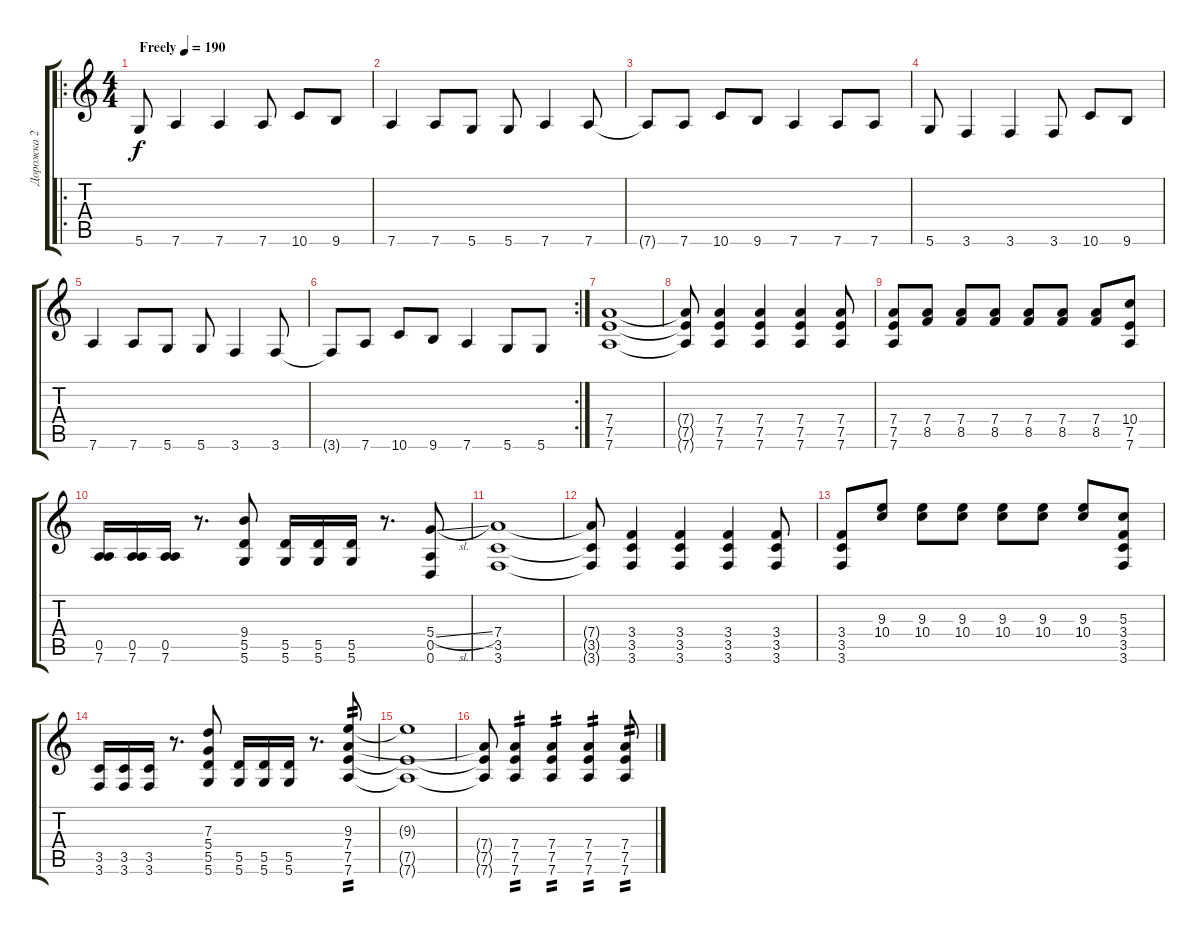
\track ("Дорожка 2" "Дорожка 2") {instrument distortionguitar}
\staff {score tabs}
\tuning (E4 B3 G3 D3 A2 D2) {hide}
\ro
\ts (4 4)
\tempo (190 "Freely")
\clef g2
\ks c
5.6.8{dy f instrument distortionguitar} 7.6.4 7.6.4 7.6.8 10.6.8 9.6.8 |
7.6.4 7.6.8 5.6.8 5.6.8 7.6.4 7.6.8 |
7.6{t}.8 7.6.8 10.6.8 9.6.8 7.6.4 7.6.8 7.6.8 |
5.6.8 3.6.4 3.6.4 3.6.8 10.6.8 9.6.8 |
7.6.4 7.6.8 5.6.8 5.6.8 3.6.4 3.6.8 |
\rc 2
3.6{t}.8 7.6.8 10.6.8 9.6.8 7.6.4 5.6.8 5.6.8 |
(7.4 7.5 7.6).1 |
(7.4{t} 7.5{t} 7.6{t}).8 (7.4 7.5 7.6).4 (7.4 7.5 7.6).4 (7.4 7.5 7.6).4 (7.4 7.5 7.6).8 |
(7.4 7.5 7.6).8 (7.4 8.5).8 (7.4 8.5).8 (7.4 8.5).8 (7.4 8.5).8 (7.4 8.5).8 (7.4 8.5).8 (10.4 7.5 7.6).8 |
(0.5 7.6).16 (0.5 7.6).16 (0.5 7.6).16 r.8{d} (9.4 5.5 5.6).8 (5.5 5.6).16 (5.5 5.6).16 (5.5 5.6).16 r.8{d} (5.4{sl} 0.5 0.6).8 |
(7.4 3.5 3.6).1 |
(7.4{t} 3.5{t} 3.6{t}).8 (3.4 3.5 3.6).4 (3.4 3.5 3.6).4 (3.4 3.5 3.6).4 (3.4 3.5 3.6).8 |
(3.4 3.5 3.6).8 (9.3 10.4).8 (9.3 10.4).8 (9.3 10.4).8 (9.3 10.4).8 (9.3 10.4).8 (9.3 10.4).8 (5.3 3.4 3.5 3.6).8 |
(3.5 3.6).16 (3.5 3.6).16 (3.5 3.6).16 r.8{d} (7.3 5.4 5.5 5.6).8 (5.5 5.6).16 (5.5 5.6).16 (5.5 5.6).16 r.8{d} (9.3 7.4 7.5 7.6).8{tp 2} |
(9.3{t} 7.5{t} 7.6{t}).1 |
(7.4{t} 7.5{t} 7.6{t}).8 (7.4 7.5 7.6).4{tp 2} (7.4 7.5 7.6).4{tp 2} (7.4 7.5 7.6).4{tp 2} (7.4 7.5 7.6).8{tp 2}
